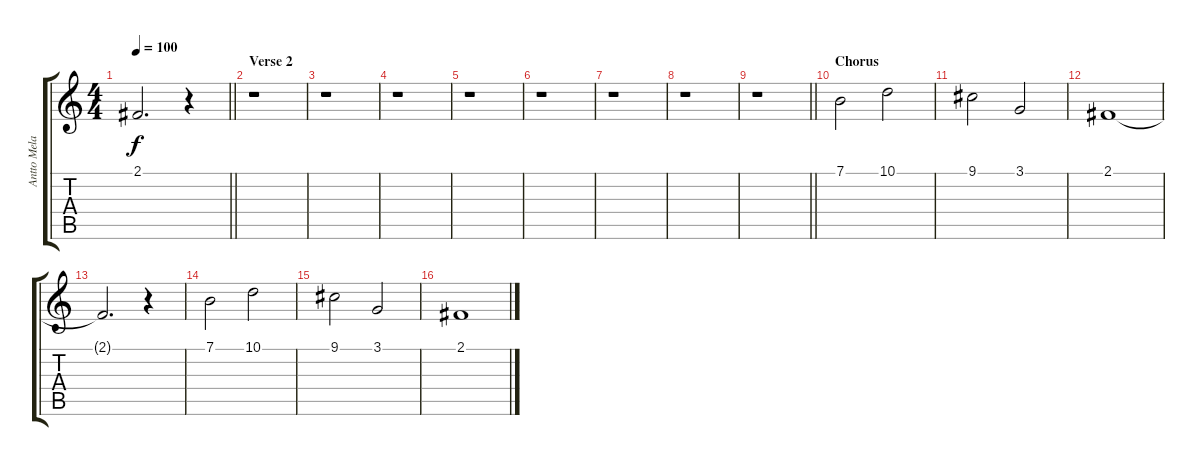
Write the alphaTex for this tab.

\track ("Antto Melasniemi (Keyboard)" "Antto Mela") {instrument choiraahs}
\staff {score tabs}
\tuning (E4 B3 G3 D3 A2 E2) {hide}
\ts (4 4)
\tempo 100
\clef g2
\barLineRight lightlight
\ks c
2.1{t}.2{d dy f} r.4 |
\section ("" "Verse 2")
r.1 |
r.1 |
r.1 |
r.1 |
r.1 |
r.1 |
r.1 |
\barLineRight lightlight
r.1 |
\section ("" "Chorus")
7.1.2 10.1.2 |
9.1.2 3.1.2 |
2.1.1 |
2.1{t}.2{d} r.4 |
7.1.2 10.1.2 |
9.1.2 3.1.2 |
2.1.1
